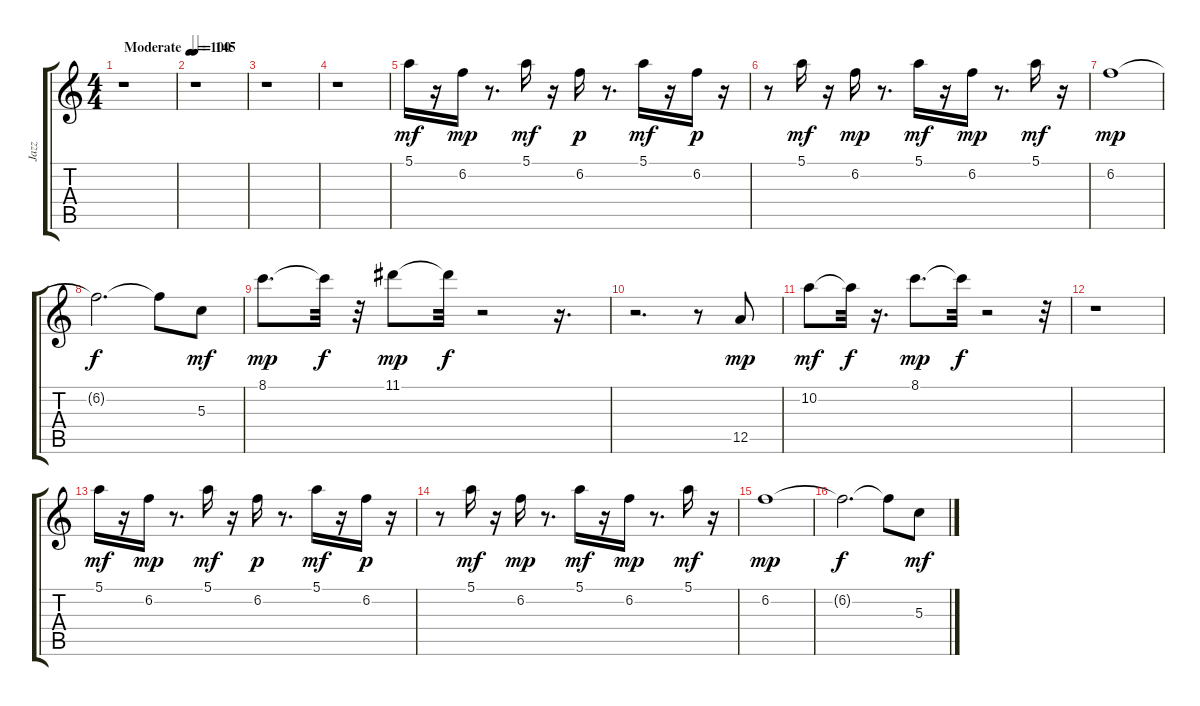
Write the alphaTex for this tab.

\track ("Jazz" "Jazz") {instrument electricguitarjazz}
\staff {score tabs}
\tuning (E4 B3 G3 D3 A2 E2) {hide}
\ts (4 4)
\tempo (100 "Moderate")
\clef g2
\ks c
r.1{dy mf instrument electricguitarjazz} |
\tempo 145
r.1 |
r.1 |
r.1 |
5.1.16{balance 5} r.16 6.2.16{dy mp} r.8{d} 5.1.16{dy mf} r.16 6.2.16{dy p} r.8{d} 5.1.16{dy mf} r.16 6.2.16{dy p} r.16 |
r.8 5.1.16{dy mf balance 5} r.16 6.2.16{dy mp} r.8{d} 5.1.16{dy mf balance 6} r.16 6.2.16{dy mp} r.8{d} 5.1.16{dy mf} r.16 |
6.2.1{dy mp} |
6.2{t}.2{d dy f} 6.2{t}.8 5.3.8{dy mf balance 5} |
8.1.8{d dy mp balance 5} 8.1{t}.32{dy f} r.32 11.1.8{dy mp balance 5} 11.1{t}.32{dy f} r.2 r.16{d} |
r.2{d} r.8 12.5.8{dy mp balance 5} |
10.2.8{dy mf balance 5} 10.2{t}.32{dy f} r.16{d} 8.1.8{d dy mp balance 5} 8.1{t}.32{dy f} r.2 r.32 |
r.1 |
5.1.16{dy mf balance 5} r.16 6.2.16{dy mp balance 5} r.8{d} 5.1.16{dy mf balance 5} r.16 6.2.16{dy p balance 5} r.8{d} 5.1.16{dy mf balance 5} r.16 6.2.16{dy p balance 5} r.16 |
r.8 5.1.16{dy mf balance 5} r.16 6.2.16{dy mp balance 5} r.8{d} 5.1.16{dy mf balance 5} r.16 6.2.16{dy mp balance 5} r.8{d} 5.1.16{dy mf balance 6} r.16 |
6.2.1{dy mp balance 6} |
6.2{t}.2{d dy f} 6.2{t}.8 5.3.8{dy mf balance 5}
